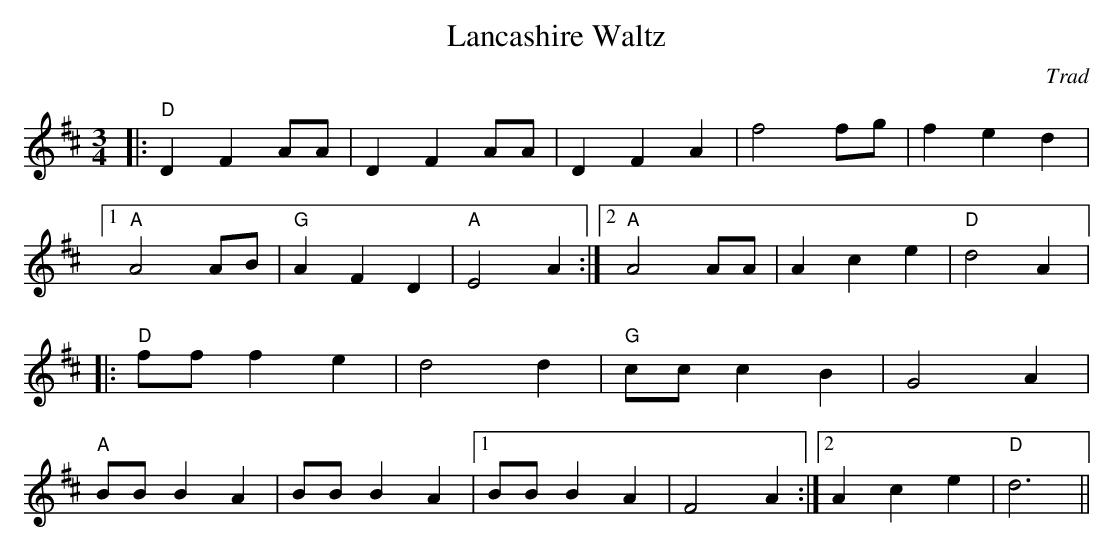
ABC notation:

X:1
T:Lancashire Waltz
C:Trad
M:3/4
L:1/8
E:10
K:D
|:"D"D2 F2 AA|D2 F2 AA|D2 F2 A2|f4 fg|\
f2 e2 d2|1 "A"A4 AB|"G"A2 F2 D2|"A"E4 A2:|2 "A"A4 AA|A2 c2 e2|"D"d4 A2\
|:"D"ff f2 e2|d4 d2|"G"cc c2 B2|G4 A2|\
"A"BB B2 A2|BB B2 A2|1 BB B2 A2|F4 A2:|2 A2 c2 e2|"D"d6||**
